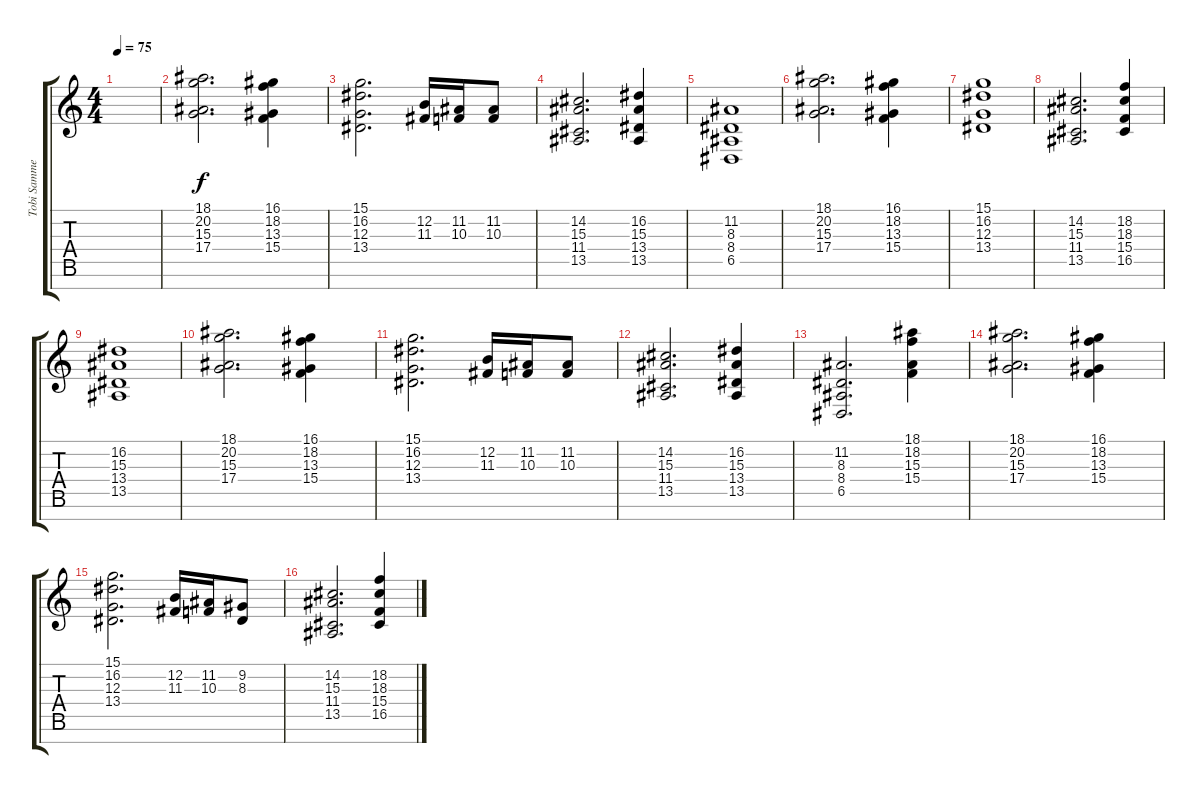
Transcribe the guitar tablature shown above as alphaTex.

\track ("Tobi Sammet - Strings" "Tobi Samme") {instrument stringensemble1}
\staff {score tabs}
\tuning (E4 B3 G3 D3 A2 E2 B1) {hide}
\ts (4 4)
\tempo 75
\clef g2
\ks c
|
(18.1 20.2 15.3 17.4).2{d volume 12} (16.1 18.2 13.3 15.4).4 |
(15.1 16.2 12.3 13.4).2{d} (12.2 11.3).16 (11.2 10.3).16 (11.2 10.3).8 |
(14.2 15.3 11.4 13.5).2{d} (16.2 15.3 13.4 13.5).4 |
(11.2 8.3 8.4 6.5).1 |
(18.1 20.2 15.3 17.4).2{d volume 12} (16.1 18.2 13.3 15.4).4 |
(15.1 16.2 12.3 13.4).1 |
(14.2 15.3 11.4 13.5).2{d} (18.2 18.3 15.4 16.5).4 |
(16.2 15.3 13.4 13.5).1 |
(18.1 20.2 15.3 17.4).2{d volume 12} (16.1 18.2 13.3 15.4).4 |
(15.1 16.2 12.3 13.4).2{d} (12.2 11.3).16 (11.2 10.3).16 (11.2 10.3).8 |
(14.2 15.3 11.4 13.5).2{d} (16.2 15.3 13.4 13.5).4 |
(11.2 8.3 8.4 6.5).2{d} (18.1 18.2 15.3 15.4).4 |
(18.1 20.2 15.3 17.4).2{d volume 12} (16.1 18.2 13.3 15.4).4 |
(15.1 16.2 12.3 13.4).2{d} (12.2 11.3).16 (11.2 10.3).16 (9.2 8.3).8 |
(14.2 15.3 11.4 13.5).2{d} (18.2 18.3 15.4 16.5).4
